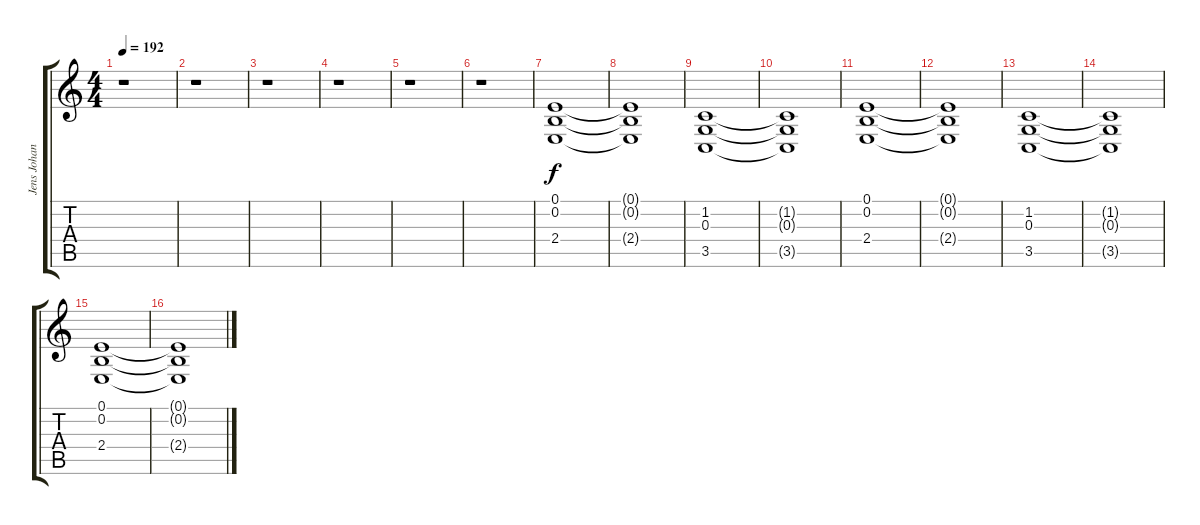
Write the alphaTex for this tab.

\track ("Jens Johansson" "Jens Johan") {instrument stringensemble2}
\staff {score tabs}
\tuning (E4 B3 G3 D3 A2 E2) {hide}
\ts (4 4)
\tempo 192
\clef g2
\ks c
r.1{dy f} |
r.1 |
r.1 |
r.1 |
r.1 |
r.1 |
(0.1 0.2 2.4).1 |
(0.1{t} 0.2{t} 2.4{t}).1 |
(1.2 0.3 3.5).1 |
(1.2{t} 0.3{t} 3.5{t}).1 |
(0.1 0.2 2.4).1 |
(0.1{t} 0.2{t} 2.4{t}).1 |
(1.2 0.3 3.5).1 |
(1.2{t} 0.3{t} 3.5{t}).1 |
(0.1 0.2 2.4).1 |
(0.1{t} 0.2{t} 2.4{t}).1
